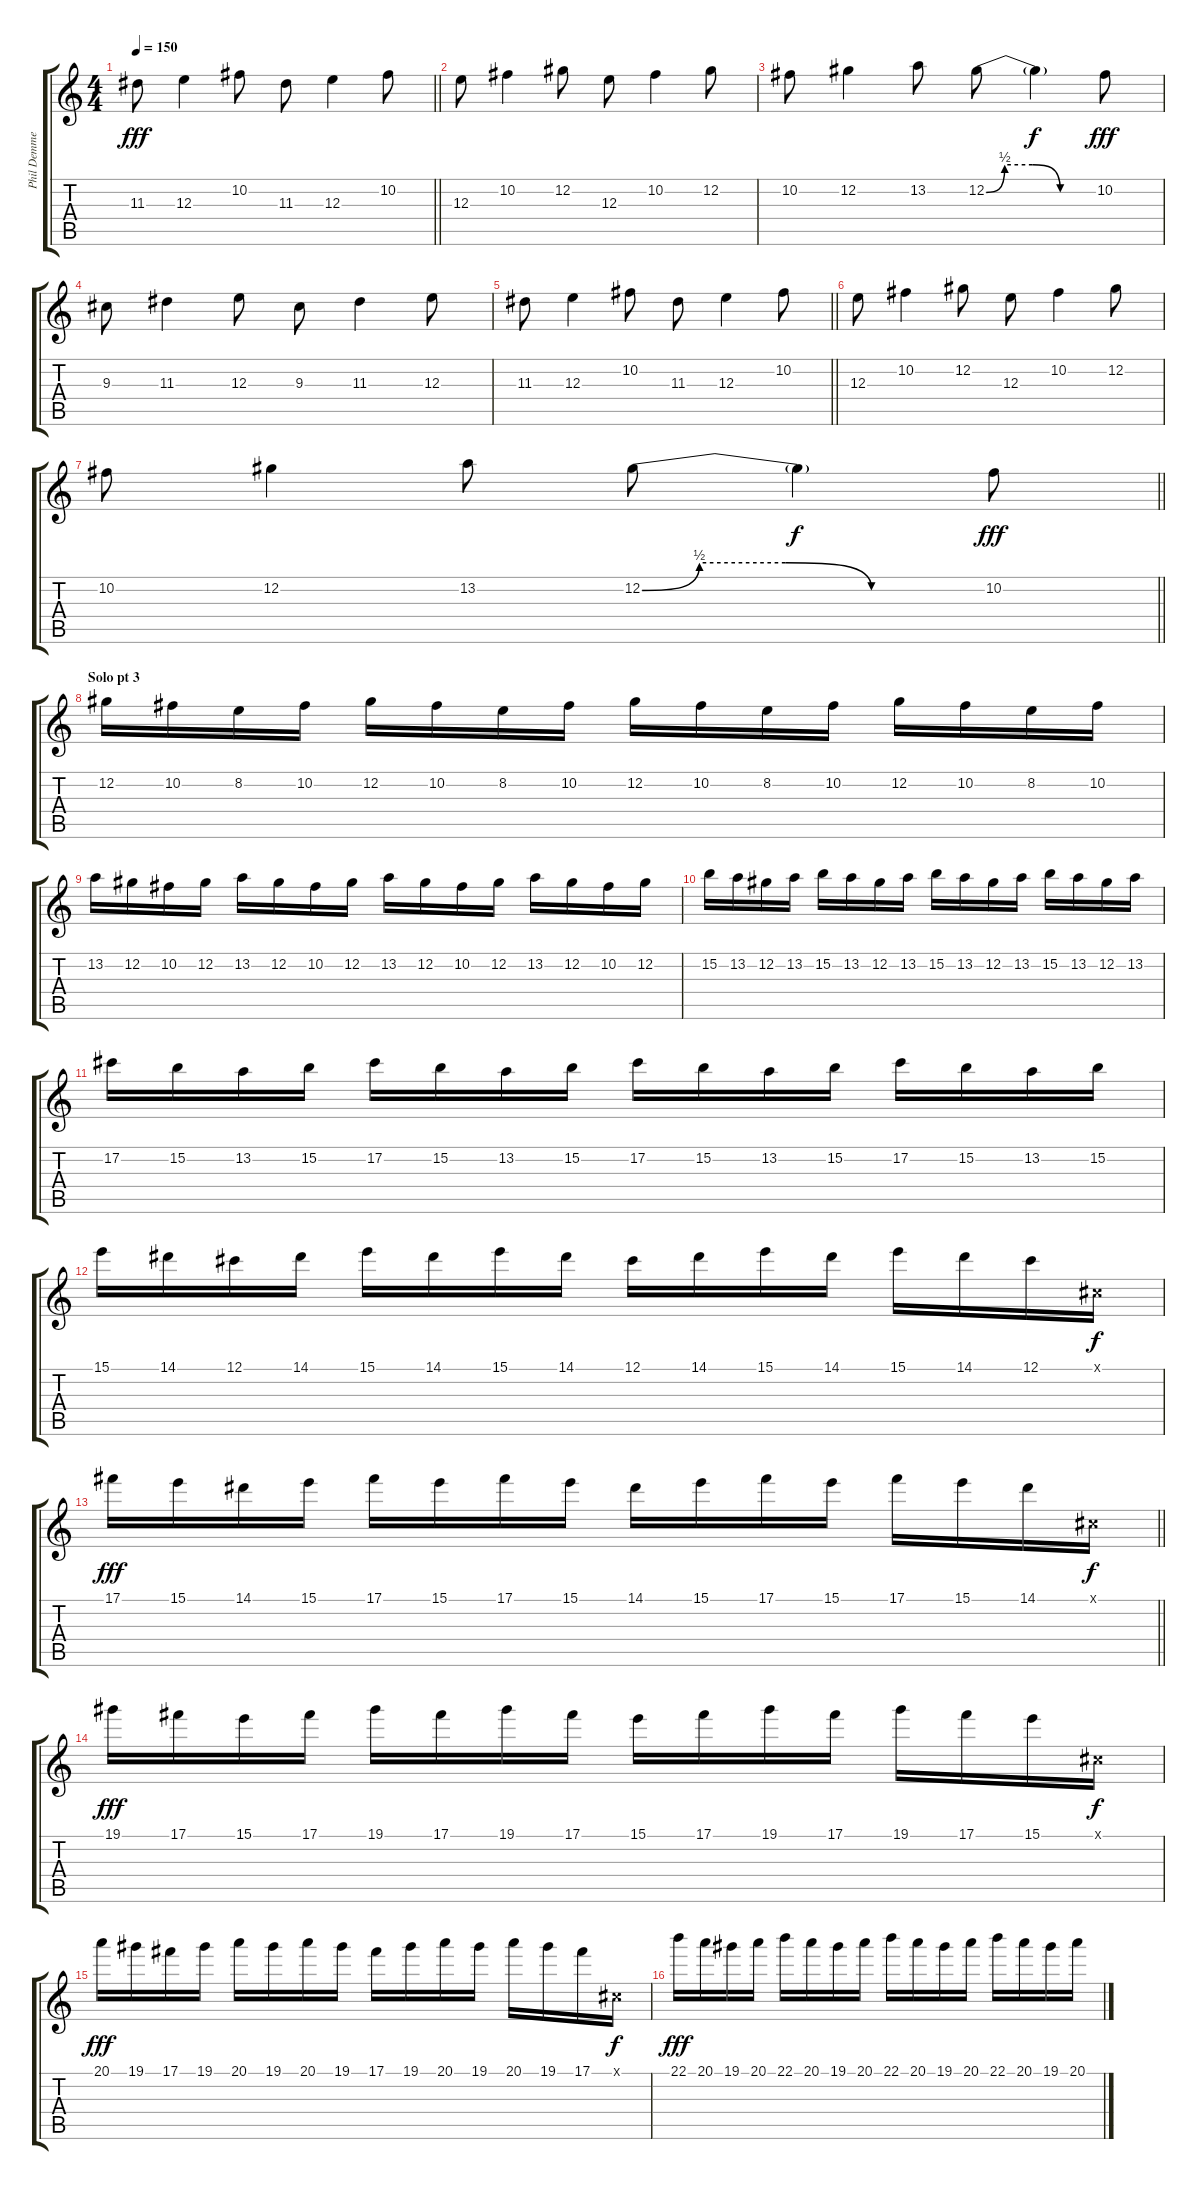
\track ("Phil Demmel" "Phil Demme") {instrument distortionguitar}
\staff {score tabs}
\tuning (Db4 Ab3 E3 B2 Gb2 B1) {hide}
\ts (4 4)
\tempo 150
\clef g2
\barLineRight lightlight
\ks c
11.3.8{dy fff} 12.3.4 10.2.8 11.3.8 12.3.4 10.2.8 |
12.3.8 10.2.4 12.2.8 12.3.8 10.2.4 12.2.8 |
10.2.8 12.2.4 13.2.8 12.2{be (custom 0 0 10 2 25 2 40 0 60 0)}.8 12.2{t}.4{dy f} 10.2.8{dy fff} |
9.3.8 11.3.4 12.3.8 9.3.8 11.3.4 12.3.8 |
\barLineRight lightlight
11.3.8 12.3.4 10.2.8 11.3.8 12.3.4 10.2.8 |
12.3.8 10.2.4 12.2.8 12.3.8 10.2.4 12.2.8 |
\barLineRight lightlight
10.2.8 12.2.4 13.2.8 12.2{be (custom 0 0 10 2 25 2 40 0 60 0)}.8 12.2{t}.4{dy f} 10.2.8{dy fff} |
\section ("" "Solo pt 3")
12.2.16 10.2.16 8.2.16 10.2.16 12.2.16 10.2.16 8.2.16 10.2.16 12.2.16 10.2.16 8.2.16 10.2.16 12.2.16 10.2.16 8.2.16 10.2.16 |
13.2.16 12.2.16 10.2.16 12.2.16 13.2.16 12.2.16 10.2.16 12.2.16 13.2.16 12.2.16 10.2.16 12.2.16 13.2.16 12.2.16 10.2.16 12.2.16 |
15.2.16 13.2.16 12.2.16 13.2.16 15.2.16 13.2.16 12.2.16 13.2.16 15.2.16 13.2.16 12.2.16 13.2.16 15.2.16 13.2.16 12.2.16 13.2.16 |
17.2.16 15.2.16 13.2.16 15.2.16 17.2.16 15.2.16 13.2.16 15.2.16 17.2.16 15.2.16 13.2.16 15.2.16 17.2.16 15.2.16 13.2.16 15.2.16 |
15.1.16 14.1.16 12.1.16 14.1.16 15.1.16 14.1.16 15.1.16 14.1.16 12.1.16 14.1.16 15.1.16 14.1.16 15.1.16 14.1.16 12.1.16 0.1{x}.16{dy f} |
\barLineRight lightlight
17.1.16{dy fff} 15.1.16 14.1.16 15.1.16 17.1.16 15.1.16 17.1.16 15.1.16 14.1.16 15.1.16 17.1.16 15.1.16 17.1.16 15.1.16 14.1.16 0.1{x}.16{dy f} |
19.1.16{dy fff} 17.1.16 15.1.16 17.1.16 19.1.16 17.1.16 19.1.16 17.1.16 15.1.16 17.1.16 19.1.16 17.1.16 19.1.16 17.1.16 15.1.16 0.1{x}.16{dy f} |
20.1.16{dy fff} 19.1.16 17.1.16 19.1.16 20.1.16 19.1.16 20.1.16 19.1.16 17.1.16 19.1.16 20.1.16 19.1.16 20.1.16 19.1.16 17.1.16 0.1{x}.16{dy f} |
22.1.16{dy fff} 20.1.16 19.1.16 20.1.16 22.1.16 20.1.16 19.1.16 20.1.16 22.1.16 20.1.16 19.1.16 20.1.16 22.1.16 20.1.16 19.1.16 20.1.16
